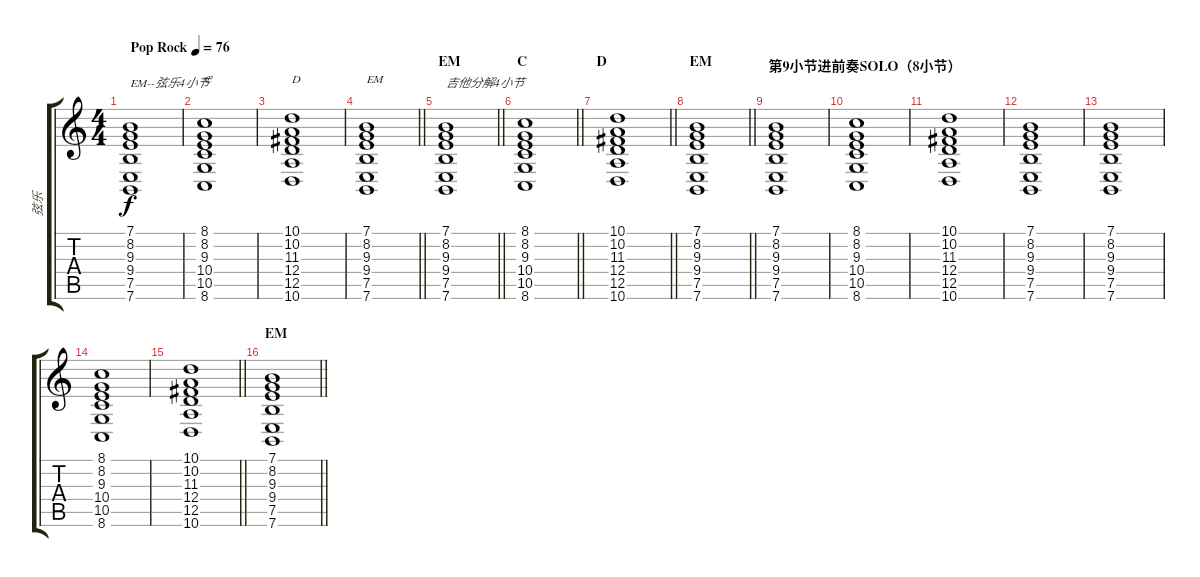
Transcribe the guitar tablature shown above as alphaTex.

\track ("弦乐" "弦乐") {instrument tremolostrings}
\staff {score tabs}
\tuning (E4 B3 G3 D3 A2 E2) {hide}
\ts (4 4)
\tempo (76 "Pop Rock")
\clef g2
\ks c
(7.1 8.2 9.3 9.4 7.5 7.6).1{txt "EM--弦乐4小节" dy f instrument tremolostrings} |
(8.1 8.2 9.3 10.4 10.5 8.6).1{txt "C"} |
(10.1 10.2 11.3 12.4 12.5 10.6).1{txt "D"} |
\barLineRight lightlight
(7.1 8.2 9.3 9.4 7.5 7.6).1{txt "EM"} |
\section ("" "EM")
\barLineRight lightlight
(7.1 8.2 9.3 9.4 7.5 7.6).1{txt "吉他分解4小节"} |
\section ("" "C")
\barLineRight lightlight
(8.1 8.2 9.3 10.4 10.5 8.6).1 |
\section ("" "D")
\barLineRight lightlight
(10.1 10.2 11.3 12.4 12.5 10.6).1 |
\section ("" "EM")
\barLineRight lightlight
(7.1 8.2 9.3 9.4 7.5 7.6).1 |
\section ("" "第9小节进前奏SOLO（8小节）")
(7.1 8.2 9.3 9.4 7.5 7.6).1 |
(8.1 8.2 9.3 10.4 10.5 8.6).1 |
(10.1 10.2 11.3 12.4 12.5 10.6).1 |
(7.1 8.2 9.3 9.4 7.5 7.6).1 |
(7.1 8.2 9.3 9.4 7.5 7.6).1 |
(8.1 8.2 9.3 10.4 10.5 8.6).1 |
\barLineRight lightlight
(10.1 10.2 11.3 12.4 12.5 10.6).1 |
\section ("" "EM")
\barLineRight lightlight
(7.1 8.2 9.3 9.4 7.5 7.6).1
